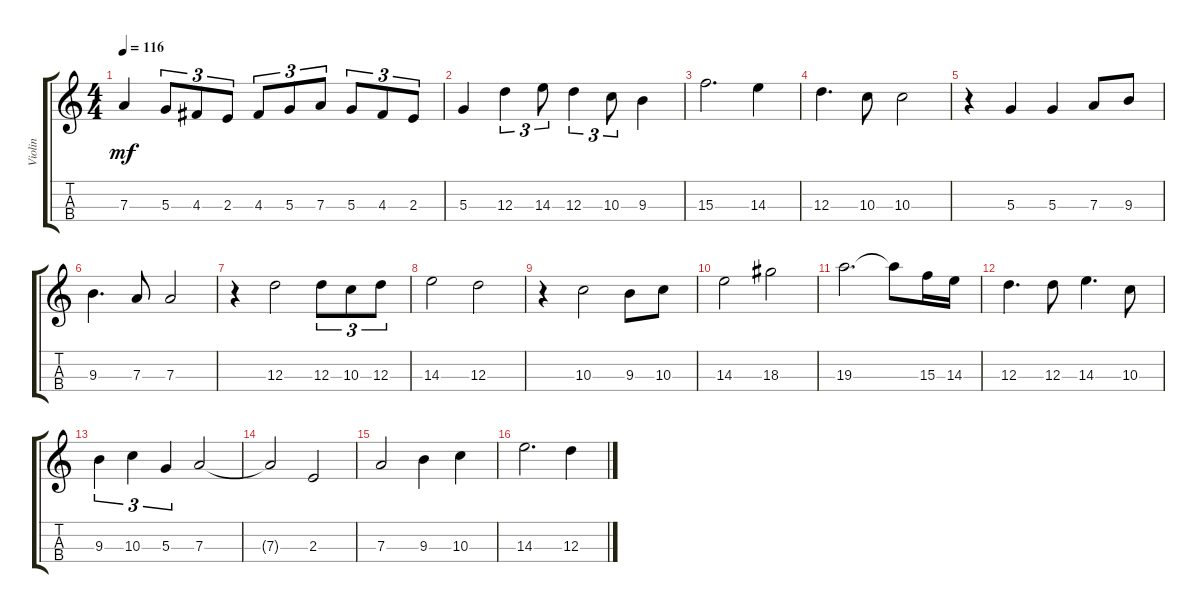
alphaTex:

\track ("Violin" "Violin") {mute instrument viola}
\staff {score tabs}
\tuning (E5 A4 D4 G3) {hide}
\ts (4 4)
\tempo 116
\clef g2
\ks c
7.3.4{dy mf} 5.3.8{tu (3 2)} 4.3.8{tu (3 2)} 2.3.8{tu (3 2)} 4.3.8{tu (3 2)} 5.3.8{tu (3 2)} 7.3.8{tu (3 2)} 5.3.8{tu (3 2)} 4.3.8{tu (3 2)} 2.3.8{tu (3 2)} |
5.3.4 12.3.4{tu (3 2)} 14.3.8{tu (3 2)} 12.3.4{tu (3 2)} 10.3.8{tu (3 2)} 9.3.4 |
15.3.2{d} 14.3.4 |
12.3.4{d} 10.3.8 10.3.2 |
r.4 5.3.4 5.3.4 7.3.8 9.3.8 |
9.3.4{d} 7.3.8 7.3.2 |
r.4 12.3.2 12.3.8{tu (3 2)} 10.3.8{tu (3 2)} 12.3.8{tu (3 2)} |
14.3.2 12.3.2 |
r.4 10.3.2 9.3.8 10.3.8 |
14.3.2 18.3.2 |
19.3.2{d} 19.3{t}.8 15.3.16 14.3.16 |
12.3.4{d} 12.3.8 14.3.4{d} 10.3.8 |
9.3.4{tu (3 2)} 10.3.4{tu (3 2)} 5.3.4{tu (3 2)} 7.3.2 |
7.3{t}.2 2.3.2 |
7.3.2 9.3.4 10.3.4 |
14.3.2{d} 12.3.4
